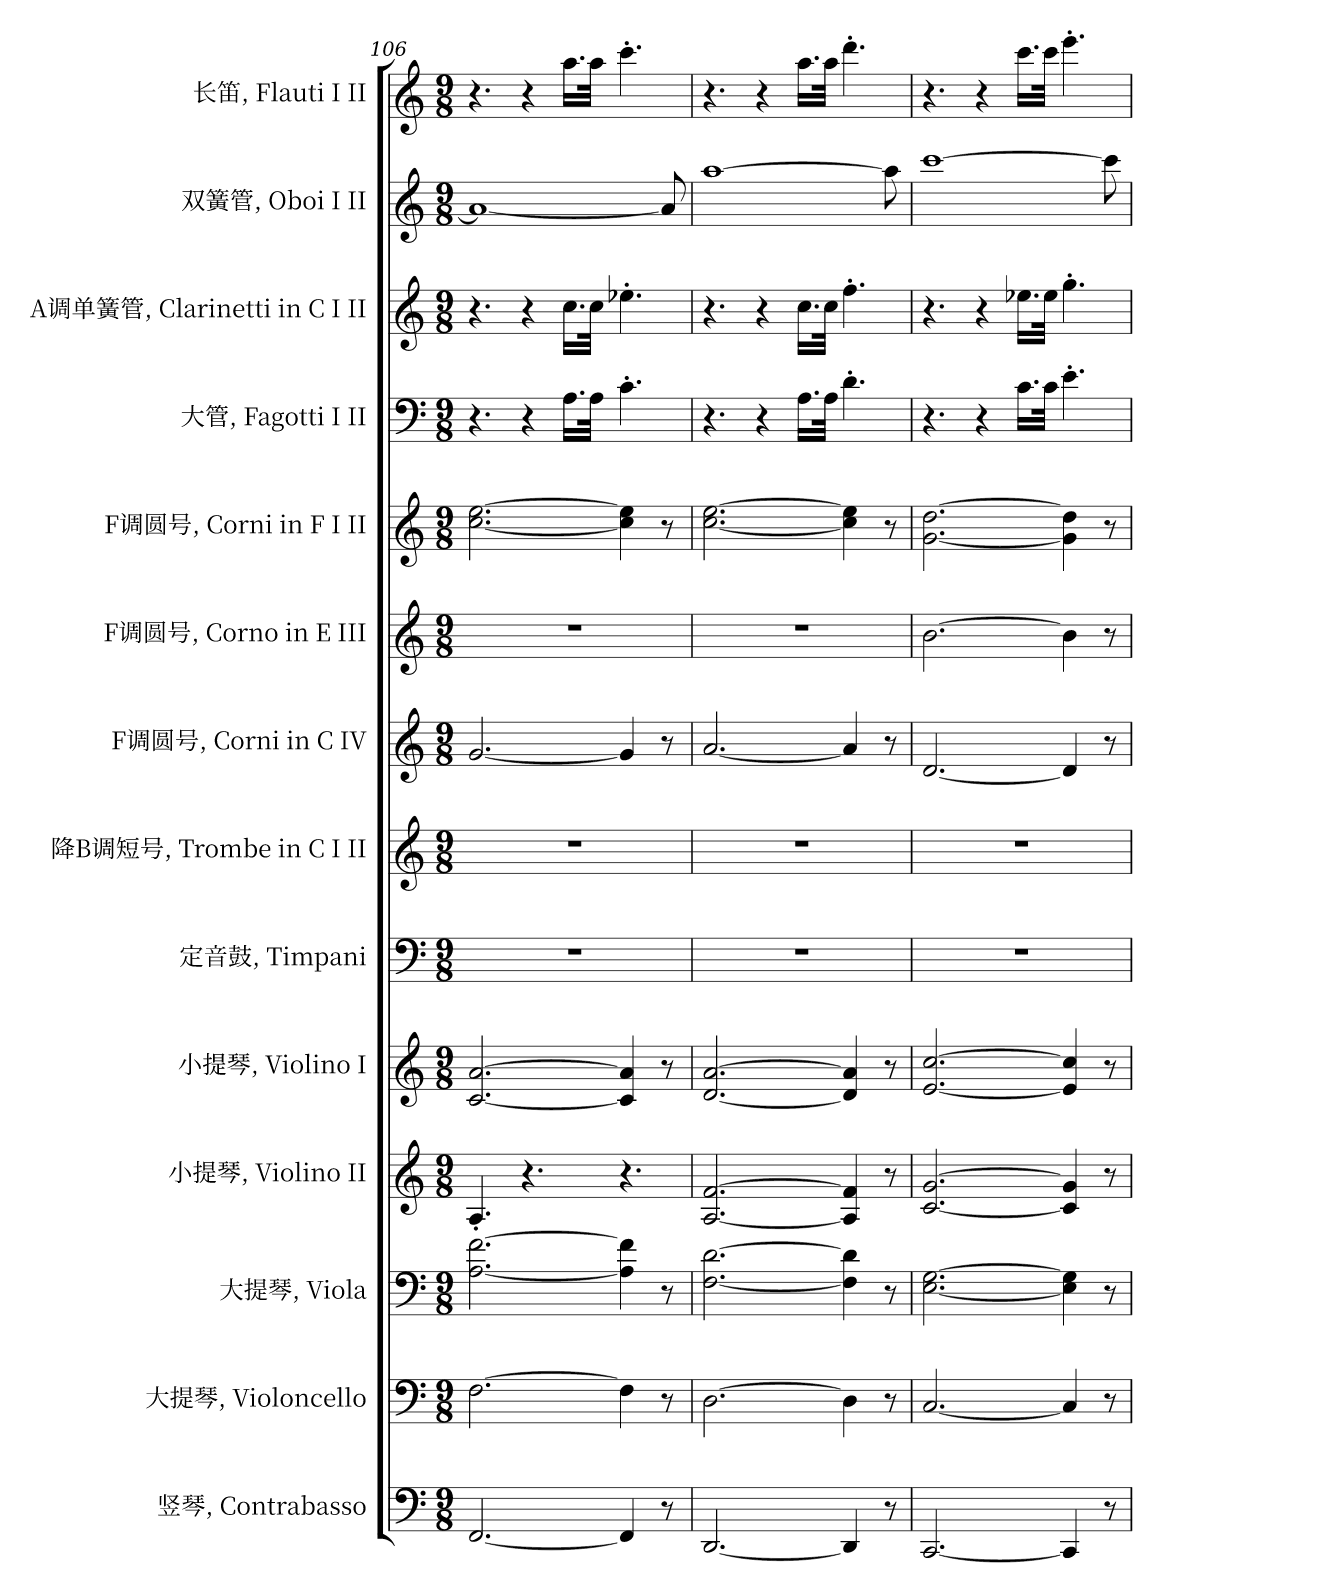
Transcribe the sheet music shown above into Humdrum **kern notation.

**kern	**kern	**kern	**kern	**kern	**kern	**kern	**kern	**kern	**kern	**kern	**kern	**kern	**kern
*part14	*part13	*part12	*part11	*part10	*part9	*part8	*part7	*part6	*part5	*part4	*part3	*part2	*part1
*staff14	*staff13	*staff12	*staff11	*staff10	*staff9	*staff8	*staff7	*staff6	*staff5	*staff4	*staff3	*staff2	*staff1
*I"竖琴, Contrabasso	*I"大提琴, Violoncello	*I"大提琴, Viola	*I"小提琴, Violino II	*I"小提琴, Violino I	*I"定音鼓, Timpani	*I"降B调短号, Trombe in C I II	*I"F调圆号, Corni in C IV	*I"F调圆号, Corno in E III	*I"F调圆号, Corni in F I II	*I"大管, Fagotti I II	*I"A调单簧管, Clarinetti in C I II	*I"双簧管, Oboi I II	*I"长笛, Flauti I II
*	*I'Vc.	*	*I'Vln.	*I'Vln.	*I'Timp.	*	*	*	*	*	*I'A Cl.	*I'Ob.	*I'Fl.
*clefF4	*clefF4	*clefF4	*clefG2	*clefG2	*clefF4	*clefG2	*clefG2	*clefG2	*clefG2	*clefF4	*clefG2	*clefG2	*clefG2
*	*	*	*	*	*	*ITrd1c2	*ITrd4c7	*ITrd4c7	*ITrd4c7	*	*ITrd2c3	*	*
*k[]	*k[]	*k[]	*k[]	*k[]	*k[]	*k[b-e-]	*k[b-]	*k[b-]	*k[b-]	*k[]	*k[f#c#g#]	*k[]	*k[]
*M9/8	*M9/8	*M9/8	*M9/8	*M9/8	*M9/8	*M9/8	*M9/8	*M9/8	*M9/8	*M9/8	*M9/8	*M9/8	*M9/8
*MM51	*MM51	*MM51	*MM51	*MM51	*MM51	*MM51	*MM51	*MM51	*MM51	*MM51	*MM51	*MM51	*MM51
=106	=106	=106	=106	=106	=106	=106	=106	=106	=106	=106	=106	=106	=106
[2.FF/	[2.F\	[2.A\ [2.f\	4.A'/	[2.c/ [2.a/	8%9r	8%9r	[2.c/	8%9r	[2.f\ [2.a\	4.r	4.r	1a_	4.r
.	.	.	4.r	.	.	.	.	.	.	4r	4r	.	4r
.	.	.	.	.	.	.	.	.	.	16.A\LL	16.a\LL	.	16.aa\LL
.	.	.	.	.	.	.	.	.	.	32A\JJk	32a\JJk	.	32aa\JJk
4FF/]	4F\]	4A\] 4f\]	4.r	4c/] 4a/]	.	.	4c/]	.	4f\] 4a\]	4.c'\	4.ccn'\	.	4.ccc'\
8r	8r	8r	.	8r	.	.	8r	.	8r	.	.	8a/]	.
=107	=107	=107	=107	=107	=107	=107	=107	=107	=107	=107	=107	=107	=107
*	*	*	*	*	*	*	*	*	*	*	*	*	*MM50
[2.DD/	[2.D\	[2.F\ [2.d\	[2.A/ [2.f/	[2.d/ [2.a/	8%9r	8%9r	[2.d/	8%9r	[2.f\ [2.a\	4.r	4.r	[1aa	4.r
.	.	.	.	.	.	.	.	.	.	4r	4r	.	4r
.	.	.	.	.	.	.	.	.	.	16.A\LL	16.a\LL	.	16.aa\LL
.	.	.	.	.	.	.	.	.	.	32A\JJk	32a\JJk	.	32aa\JJk
4DD/]	4D\]	4F\] 4d\]	4A/] 4f/]	4d/] 4a/]	.	.	4d/]	.	4f\] 4a\]	4.d'\	4.dd'\	.	4.ddd'\
8r	8r	8r	8r	8r	.	.	8r	.	8r	.	.	8aa\]	.
!!LO:PB:g=z
=108	=108	=108	=108	=108	=108	=108	=108	=108	=108	=108	=108	=108	=108
*	*	*	*	*	*	*	*	*	*	*	*	*	*MM49
[2.CC/	[2.C/	[2.E\ [2.G\	[2.c/ [2.g/	[2.e/ [2.cc/	8%9r	8%9r	[2.G/	[2.e\	[2.c\ [2.g\	4.r	4.r	[1ccc	4.r
.	.	.	.	.	.	.	.	.	.	4r	4r	.	4r
.	.	.	.	.	.	.	.	.	.	16.c\LL	16.ccn\LL	.	16.ccc\LL
.	.	.	.	.	.	.	.	.	.	32c\JJk	32cc\JJk	.	32ccc\JJk
4CC/]	4C/]	4E\] 4G\]	4c/] 4g/]	4e/] 4cc/]	.	.	4G/]	4e\]	4c\] 4g\]	4.e'\	4.ee'\	.	4.eee'\
8r	8r	8r	8r	8r	.	.	8r	8r	8r	.	.	8ccc\]	.
=	=	=	=	=	=	=	=	=	=	=	=	=	=
*-	*-	*-	*-	*-	*-	*-	*-	*-	*-	*-	*-	*-	*-
